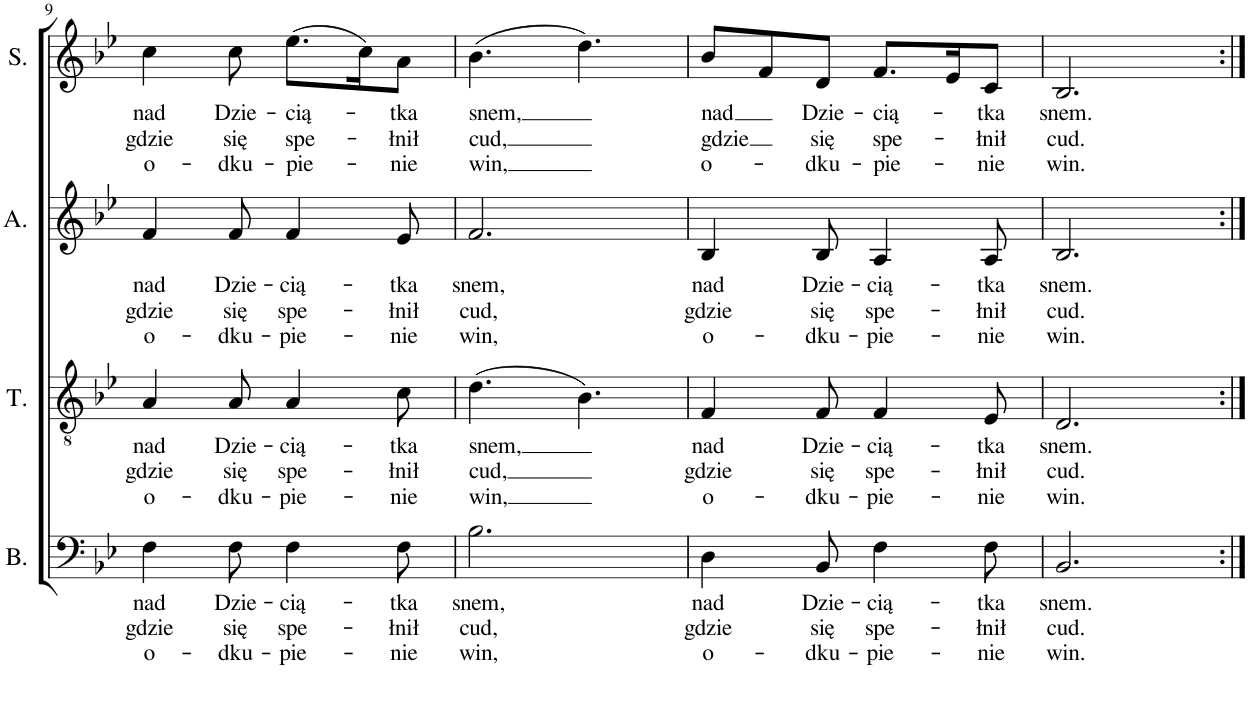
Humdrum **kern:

**kern	**text	**text	**text	**kern	**text	**text	**text	**kern	**text	**text	**text	**kern	**text	**text	**text
*part4	*part4	*part4	*part4	*part3	*part3	*part3	*part3	*part2	*part2	*part2	*part2	*part1	*part1	*part1	*part1
*staff4	*staff4	*staff4	*staff4	*staff3	*staff3	*staff3	*staff3	*staff2	*staff2	*staff2	*staff2	*staff1	*staff1	*staff1	*staff1
*I"B.	*	*	*	*I"T.	*	*	*	*I"A.	*	*	*	*I"S.	*	*	*
*I'B.	*	*	*	*I'T.	*	*	*	*I'A.	*	*	*	*I'S.	*	*	*
!!LO:PB:g=z
*clefF4	*	*	*	*clefGv2	*	*	*	*clefG2	*	*	*	*clefG2	*	*	*
*k[b-e-]	*	*	*	*k[b-e-]	*	*	*	*k[b-e-]	*	*	*	*k[b-e-]	*	*	*
*M6/8	*	*	*	*M6/8	*	*	*	*M6/8	*	*	*	*M6/8	*	*	*
=9	=9	=9	=9	=9	=9	=9	=9	=9	=9	=9	=9	=9	=9	=9	=9
!	!LO:LY:b	!LO:LY:b	!LO:LY:b	!	!LO:LY:b	!LO:LY:b	!LO:LY:b	!	!LO:LY:b	!LO:LY:b	!LO:LY:b	!	!LO:LY:b	!LO:LY:b	!LO:LY:b
4F\	nad	gdzie	o-	4A/	nad	gdzie	o-	4f/	nad	gdzie	o-	4cc\	nad	gdzie	o-
!	!LO:LY:b	!LO:LY:b	!LO:LY:b	!	!LO:LY:b	!LO:LY:b	!LO:LY:b	!	!LO:LY:b	!LO:LY:b	!LO:LY:b	!	!LO:LY:b	!LO:LY:b	!LO:LY:b
8F\	Dzie-	się	-dku-	8A/	Dzie-	się	-dku-	8f/	Dzie-	się	-dku-	8cc\	Dzie-	się	-dku-
!	!LO:LY:b	!LO:LY:b	!LO:LY:b	!	!LO:LY:b	!LO:LY:b	!LO:LY:b	!	!LO:LY:b	!LO:LY:b	!LO:LY:b	!	!LO:LY:b	!LO:LY:b	!LO:LY:b
4F\	-cią-	spe-	-pie-	4A/	-cią-	spe-	-pie-	4f/	-cią-	spe-	-pie-	(8.ee-\L	-cią-	spe-	-pie-
.	.	.	.	.	.	.	.	.	.	.	.	16cc\K)	.	.	.
!	!LO:LY:b	!LO:LY:b	!LO:LY:b	!	!LO:LY:b	!LO:LY:b	!LO:LY:b	!	!LO:LY:b	!LO:LY:b	!LO:LY:b	!	!LO:LY:b	!LO:LY:b	!LO:LY:b
8F\	-tka	-łnił	-nie	8c\	-tka	-łnił	-nie	8e-/	-tka	-łnił	-nie	8a\J	-tka	-łnił	-nie
=10	=10	=10	=10	=10	=10	=10	=10	=10	=10	=10	=10	=10	=10	=10	=10
!	!LO:LY:b	!LO:LY:b	!LO:LY:b	!	!LO:LY:b	!LO:LY:b	!LO:LY:b	!	!LO:LY:b	!LO:LY:b	!LO:LY:b	!	!LO:LY:b	!LO:LY:b	!LO:LY:b
2.B-\	snem,	cud,	win,	(4.d\	snem,	cud,	win,	2.f/	snem,	cud,	win,	(4.b-\	snem,	cud,	win,
.	.	.	.	4.B-\)	.	.	.	.	.	.	.	4.dd\)	.	.	.
=11	=11	=11	=11	=11	=11	=11	=11	=11	=11	=11	=11	=11	=11	=11	=11
!	!LO:LY:b	!LO:LY:b	!LO:LY:b	!	!LO:LY:b	!LO:LY:b	!LO:LY:b	!	!LO:LY:b	!LO:LY:b	!LO:LY:b	!	!LO:LY:b	!LO:LY:b	!LO:LY:b
4D\	nad	gdzie	o-	4F/	nad	gdzie	o-	4B-/	nad	gdzie	o-	8b-/L	nad	gdzie	o-
.	.	.	.	.	.	.	.	.	.	.	.	8f/	.	.	.
!	!LO:LY:b	!LO:LY:b	!LO:LY:b	!	!LO:LY:b	!LO:LY:b	!LO:LY:b	!	!LO:LY:b	!LO:LY:b	!LO:LY:b	!	!LO:LY:b	!LO:LY:b	!LO:LY:b
8BB-/	Dzie-	się	-dku-	8F/	Dzie-	się	-dku-	8B-/	Dzie-	się	-dku-	8d/J	Dzie-	się	-dku-
!	!LO:LY:b	!LO:LY:b	!LO:LY:b	!	!LO:LY:b	!LO:LY:b	!LO:LY:b	!	!LO:LY:b	!LO:LY:b	!LO:LY:b	!	!LO:LY:b	!LO:LY:b	!LO:LY:b
4F\	-cią-	spe-	-pie-	4F/	-cią-	spe-	-pie-	4A/	-cią-	spe-	-pie-	8.f/L	-cią-	spe-	-pie-
.	.	.	.	.	.	.	.	.	.	.	.	16e-/K	.	.	.
!	!LO:LY:b	!LO:LY:b	!LO:LY:b	!	!LO:LY:b	!LO:LY:b	!LO:LY:b	!	!LO:LY:b	!LO:LY:b	!LO:LY:b	!	!LO:LY:b	!LO:LY:b	!LO:LY:b
8F\	-tka	-łnił	-nie	8E-/	-tka	-łnił	-nie	8A/	-tka	-łnił	-nie	8c/J	-tka	-łnił	-nie
=12	=12	=12	=12	=12	=12	=12	=12	=12	=12	=12	=12	=12	=12	=12	=12
!	!LO:LY:b	!LO:LY:b	!LO:LY:b	!	!LO:LY:b	!LO:LY:b	!LO:LY:b	!	!LO:LY:b	!LO:LY:b	!LO:LY:b	!	!LO:LY:b	!LO:LY:b	!LO:LY:b
2.BB-/	snem.	cud.	win.	2.D/	snem.	cud.	win.	2.B-/	snem.	cud.	win.	2.B-/	snem.	cud.	win.
=:|!	=:|!	=:|!	=:|!	=:|!	=:|!	=:|!	=:|!	=:|!	=:|!	=:|!	=:|!	=:|!	=:|!	=:|!	=:|!
*-	*-	*-	*-	*-	*-	*-	*-	*-	*-	*-	*-	*-	*-	*-	*-
